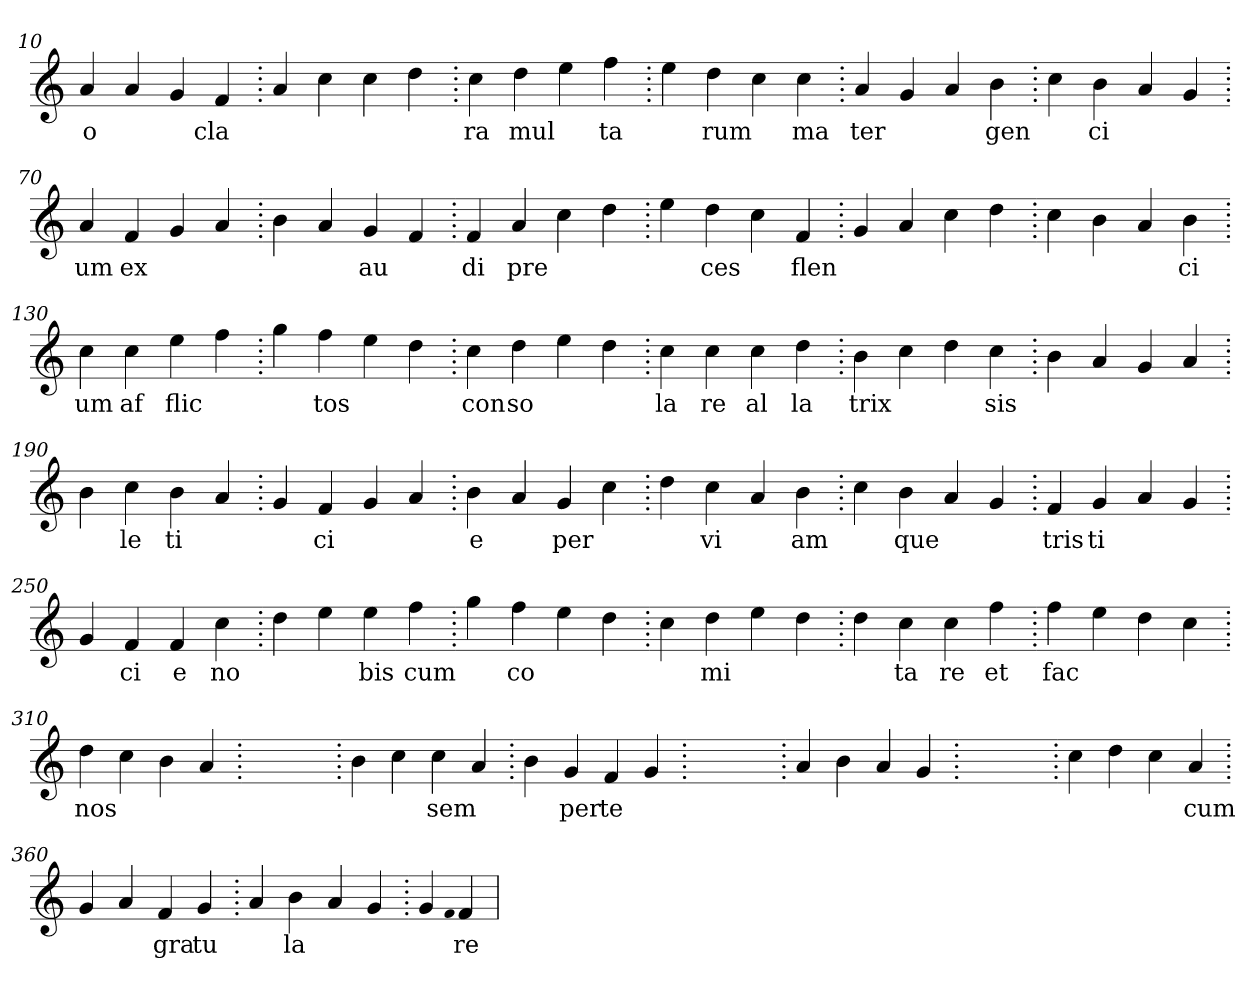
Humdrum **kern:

**kern	**text
*part1	*part1
*staff1	*staff1
*clefG2	*
=10.	=10.
4a	o
4a	.
4g	.
4f	cla
=20.	=20.
4a	.
4cc	.
4cc	.
4dd	.
=30.	=30.
4cc	ra
4dd	mul
4ee	.
4ff	ta
=40.	=40.
4ee	.
4dd	rum
4cc	.
4cc	ma
=50.	=50.
4a	ter
4g	.
4a	.
4b	gen
=60.	=60.
4cc	.
4b	ci
4a	.
4g	.
=70.	=70.
4a	um
4f	ex
4g	.
4a	.
=80.	=80.
4b	.
4a	.
4g	au
4f	.
=90.	=90.
4f	di
4a	pre
4cc	.
4dd	.
=100.	=100.
4ee	.
4dd	ces
4cc	.
4f	flen
=110.	=110.
4g	.
4a	.
4cc	.
4dd	.
=120.	=120.
4cc	.
4b	.
4a	.
4b	ci
=130.	=130.
4cc	um
4cc	af
4ee	flic
4ff	.
=140.	=140.
4gg	.
4ff	tos
4ee	.
4dd	.
=150.	=150.
4cc	con
4dd	so
4ee	.
4dd	.
=160.	=160.
4cc	la
4cc	re
4cc	al
4dd	la
=170.	=170.
4b	trix
4cc	.
4dd	.
4cc	sis
=180.	=180.
4b	.
4a	.
4g	.
4a	.
=190.	=190.
4b	.
4cc	le
4b	ti
4a	.
=200.	=200.
4g	.
4f	ci
4g	.
4a	.
=210.	=210.
4b	e
4a	.
4g	per
4cc	.
=220.	=220.
4dd	.
4cc	vi
4a	.
4b	am
=230.	=230.
4cc	.
4b	que
4a	.
4g	.
=240.	=240.
4f	tris
4g	ti
4a	.
4g	.
=250.	=250.
4g	.
4f	ci
4f	e
4cc	no
=260.	=260.
4dd	.
4ee	.
4ee	bis
4ff	cum
=270.	=270.
4gg	.
4ff	co
4ee	.
4dd	.
=280.	=280.
4cc	.
4dd	mi
4ee	.
4dd	.
=290.	=290.
4dd	.
4cc	ta
4cc	re
4ff	et
=300.	=300.
4ff	fac
4ee	.
4dd	.
4cc	.
=310.	=310.
4dd	nos
4cc	.
4b	.
4a	.
=320.	=320.
1ryy	.
=320.	=320.
4b	.
4cc	.
4cc	sem
4a	.
=330.	=330.
4b	.
4g	per
4f	te
4g	.
=340.	=340.
1ryy	.
=340.	=340.
4a	.
4b	.
4a	.
4g	.
=350.	=350.
1ryy	.
=350.	=350.
4cc	.
4dd	.
4cc	.
4a	cum
=360.	=360.
4g	.
4a	.
4f	gra
4g	tu
=370.	=370.
4a	.
4b	la
4a	.
4g	.
=380.	=380.
4g	.
qqf	.
4f	re
=	=
*-	*-
